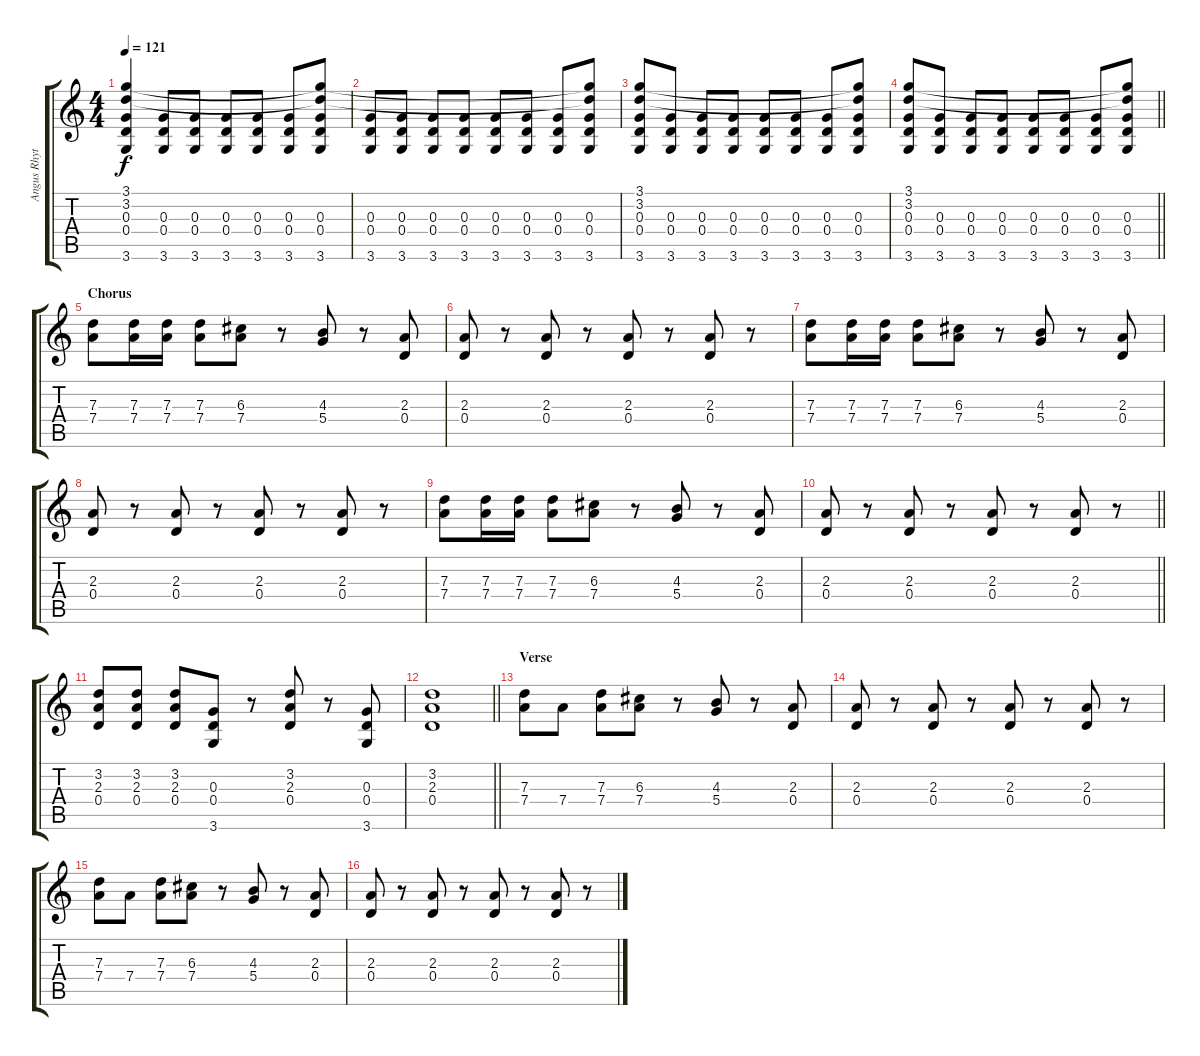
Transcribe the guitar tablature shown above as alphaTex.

\track ("Angus Rhythm" "Angus Rhyt") {instrument overdrivenguitar}
\staff {score tabs}
\tuning (E4 B3 G3 D3 A2 E2) {hide}
\ts (4 4)
\tempo 121
\clef g2
\ks c
(3.1 3.2 0.3 0.4 3.6).4{dy f} (0.3 0.4 3.6).8 (0.3 0.4 3.6).8 (0.3 0.4 3.6).8 (0.3 0.4 3.6).8 (0.3 0.4 3.6).8 (3.1{t} 3.2{t} 0.3 0.4 3.6).8 |
(0.3 0.4 3.6).8 (0.3 0.4 3.6).8 (0.3 0.4 3.6).8 (0.3 0.4 3.6).8 (0.3 0.4 3.6).8 (0.3 0.4 3.6).8 (0.3 0.4 3.6).8 (3.1{t} 3.2{t} 0.3 0.4 3.6).8 |
(3.1 3.2 0.3 0.4 3.6).8 (0.3 0.4 3.6).8 (0.3 0.4 3.6).8 (0.3 0.4 3.6).8 (0.3 0.4 3.6).8 (0.3 0.4 3.6).8 (0.3 0.4 3.6).8 (3.1{t} 3.2{t} 0.3 0.4 3.6).8 |
\barLineRight lightlight
(3.1 3.2 0.3 0.4 3.6).8 (0.3 0.4 3.6).8 (0.3 0.4 3.6).8 (0.3 0.4 3.6).8 (0.3 0.4 3.6).8 (0.3 0.4 3.6).8 (0.3 0.4 3.6).8 (3.1{t} 3.2{t} 0.3 0.4 3.6).8 |
\section ("" "Chorus")
(7.3 7.4).8 (7.3 7.4).16 (7.3 7.4).16 (7.3 7.4).8 (6.3 7.4).8 r.8 (4.3 5.4).8 r.8 (2.3 0.4).8 |
(2.3 0.4).8 r.8 (2.3 0.4).8 r.8 (2.3 0.4).8 r.8 (2.3 0.4).8 r.8 |
(7.3 7.4).8 (7.3 7.4).16 (7.3 7.4).16 (7.3 7.4).8 (6.3 7.4).8 r.8 (4.3 5.4).8 r.8 (2.3 0.4).8 |
(2.3 0.4).8 r.8 (2.3 0.4).8 r.8 (2.3 0.4).8 r.8 (2.3 0.4).8 r.8 |
(7.3 7.4).8 (7.3 7.4).16 (7.3 7.4).16 (7.3 7.4).8 (6.3 7.4).8 r.8 (4.3 5.4).8 r.8 (2.3 0.4).8 |
\barLineRight lightlight
(2.3 0.4).8 r.8 (2.3 0.4).8 r.8 (2.3 0.4).8 r.8 (2.3 0.4).8 r.8 |
(3.2 2.3 0.4).8 (3.2 2.3 0.4).8 (3.2 2.3 0.4).8 (0.3 0.4 3.6).8 r.8 (3.2 2.3 0.4).8 r.8 (0.3 0.4 3.6).8 |
\barLineRight lightlight
(3.2 2.3 0.4).1 |
\section ("" "Verse")
(7.3 7.4).8 7.4.8 (7.3 7.4).8 (6.3 7.4).8 r.8 (4.3 5.4).8 r.8 (2.3 0.4).8 |
(2.3 0.4).8 r.8 (2.3 0.4).8 r.8 (2.3 0.4).8 r.8 (2.3 0.4).8 r.8 |
(7.3 7.4).8 7.4.8 (7.3 7.4).8 (6.3 7.4).8 r.8 (4.3 5.4).8 r.8 (2.3 0.4).8 |
(2.3 0.4).8 r.8 (2.3 0.4).8 r.8 (2.3 0.4).8 r.8 (2.3 0.4).8 r.8
